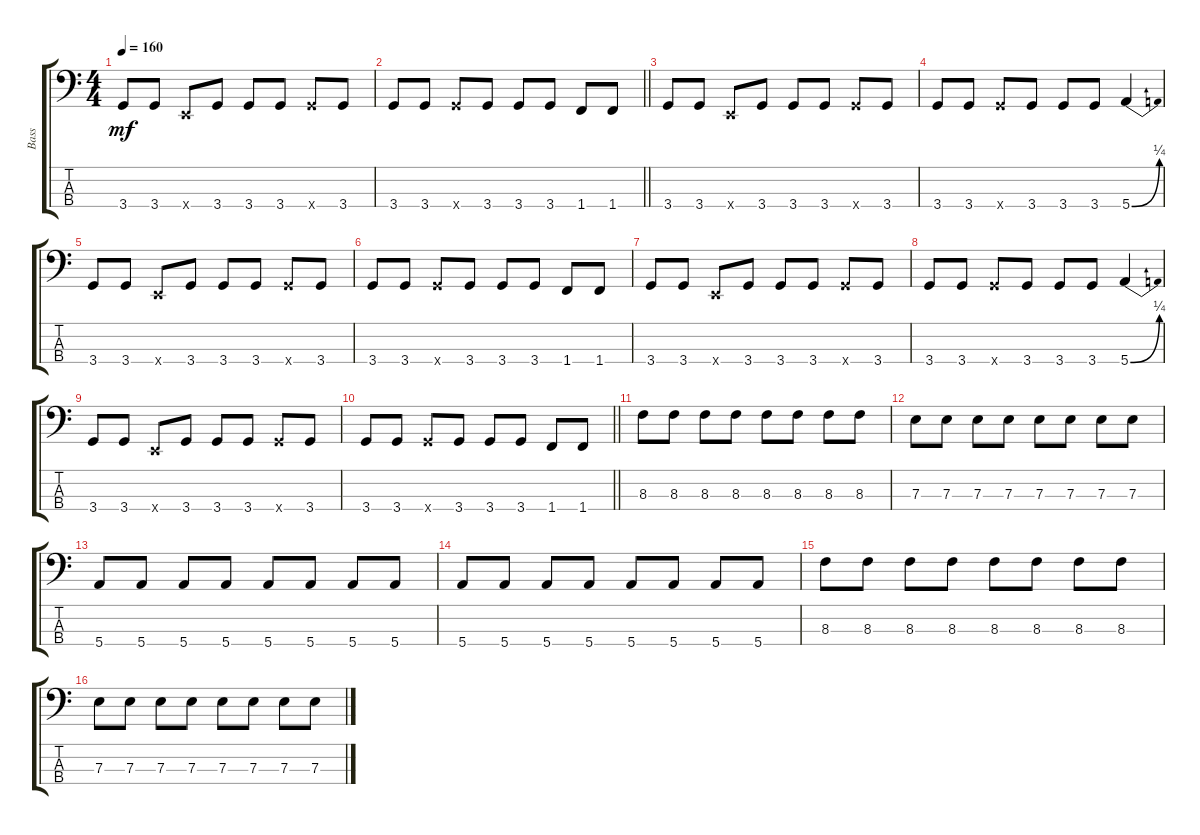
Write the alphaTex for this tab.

\track ("Bass" "Bass") {instrument electricbassfinger}
\staff {score tabs}
\tuning (G2 D2 A1 E1) {hide}
\ts (4 4)
\tempo 160
\clef f4
\ks c
3.4.8{dy mf} 3.4.8 0.4{x}.8 3.4.8 3.4.8 3.4.8 3.4{x}.8 3.4.8 |
\barLineRight lightlight
3.4.8 3.4.8 3.4{x}.8 3.4.8 3.4.8 3.4.8 1.4.8 1.4.8 |
3.4.8 3.4.8 0.4{x}.8 3.4.8 3.4.8 3.4.8 3.4{x}.8 3.4.8 |
3.4.8 3.4.8 3.4{x}.8 3.4.8 3.4.8 3.4.8 5.4{be (bend 0 0 60 1)}.4 |
3.4.8 3.4.8 0.4{x}.8 3.4.8 3.4.8 3.4.8 3.4{x}.8 3.4.8 |
3.4.8 3.4.8 3.4{x}.8 3.4.8 3.4.8 3.4.8 1.4.8 1.4.8 |
3.4.8 3.4.8 0.4{x}.8 3.4.8 3.4.8 3.4.8 3.4{x}.8 3.4.8 |
3.4.8 3.4.8 3.4{x}.8 3.4.8 3.4.8 3.4.8 5.4{be (bend 0 0 60 1)}.4 |
3.4.8 3.4.8 0.4{x}.8 3.4.8 3.4.8 3.4.8 3.4{x}.8 3.4.8 |
\barLineRight lightlight
3.4.8 3.4.8 3.4{x}.8 3.4.8 3.4.8 3.4.8 1.4.8 1.4.8 |
8.3.8 8.3.8 8.3.8 8.3.8 8.3.8 8.3.8 8.3.8 8.3.8 |
7.3.8 7.3.8 7.3.8 7.3.8 7.3.8 7.3.8 7.3.8 7.3.8 |
5.4.8 5.4.8 5.4.8 5.4.8 5.4.8 5.4.8 5.4.8 5.4.8 |
5.4.8 5.4.8 5.4.8 5.4.8 5.4.8 5.4.8 5.4.8 5.4.8 |
8.3.8 8.3.8 8.3.8 8.3.8 8.3.8 8.3.8 8.3.8 8.3.8 |
7.3.8 7.3.8 7.3.8 7.3.8 7.3.8 7.3.8 7.3.8 7.3.8
